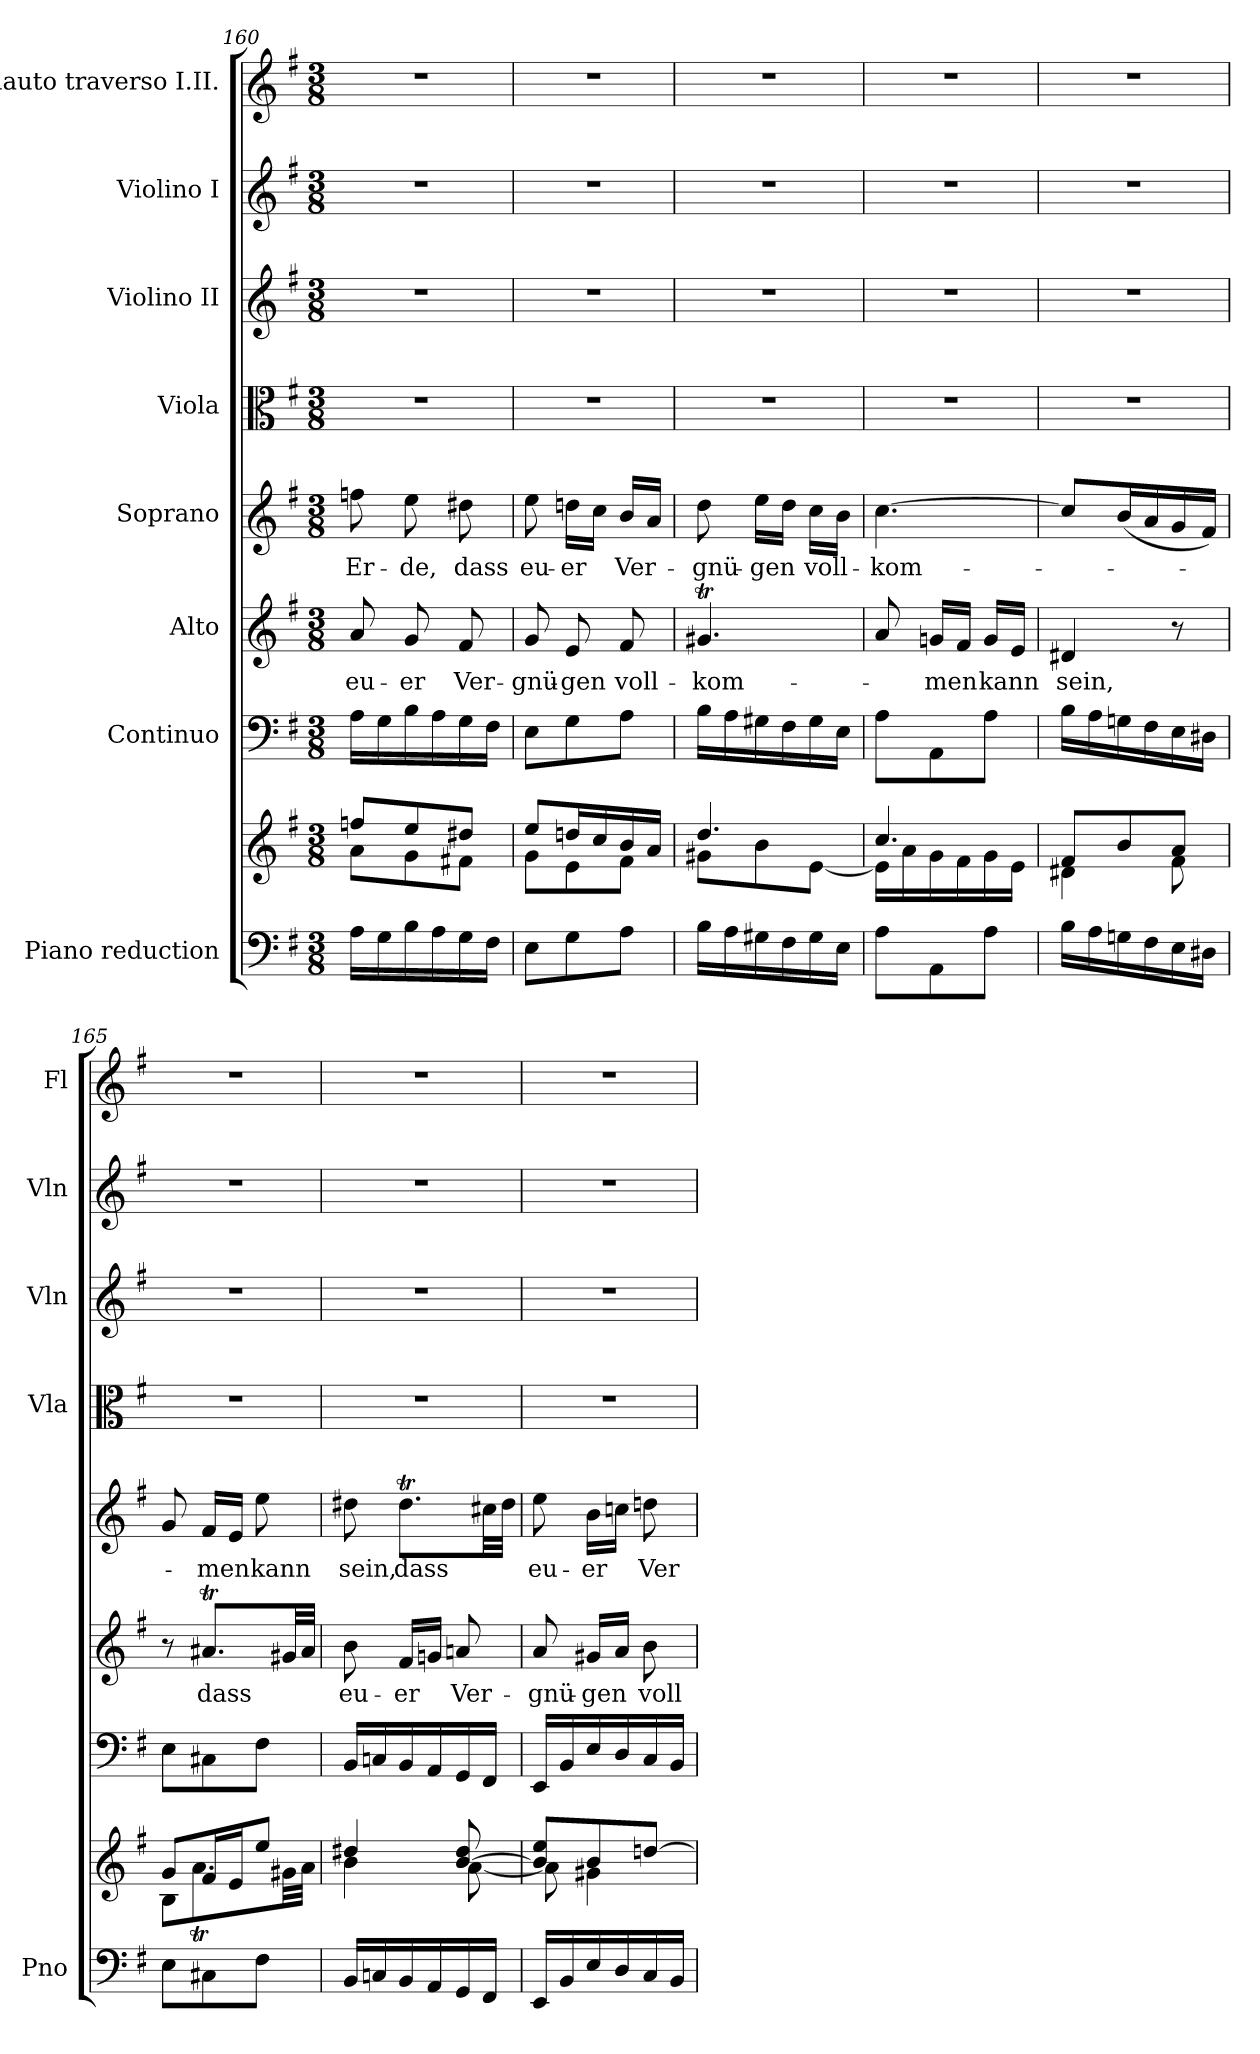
**kern	**kern	**kern	**kern	**text	**kern	**text	**kern	**kern	**kern	**kern
*part8	*part8	*part7	*part6	*part6	*part5	*part5	*part4	*part3	*part2	*part1
*staff9	*staff8	*staff7	*staff6	*staff6	*staff5	*staff5	*staff4	*staff3	*staff2	*staff1
*I"Piano reduction	*	*I"Continuo	*I"Alto	*	*I"Soprano	*	*I"Viola	*I"Violino II	*I"Violino I	*I"Flauto traverso I.II.
*I'Pno	*	*	*	*	*	*	*I'Vla	*I'Vln	*I'Vln	*I'Fl
*clefF4	*clefG2	*clefF4	*clefG2	*	*clefG2	*	*clefC3	*clefG2	*clefG2	*clefG2
*k[f#]	*k[f#]	*k[f#]	*k[f#]	*	*k[f#]	*	*k[f#]	*k[f#]	*k[f#]	*k[f#]
*M3/8	*M3/8	*M3/8	*M3/8	*	*M3/8	*	*M3/8	*M3/8	*M3/8	*M3/8
=160	=160	=160	=160	=160	=160	=160	=160	=160	=160	=160
*	*^	*	*	*	*	*	*	*	*	*
!	!	!	!	!	!LO:LY:b	!	!LO:LY:b	!	!	!	!
16A\LL	8ffn/L	8a\L	16A\LL	8a/	eu-	8ffn\	Er-	4.r	4.r	4.r	4.r
16G\	.	.	16G\	.	.	.	.	.	.	.	.
!	!	!	!	!	!LO:LY:b	!	!LO:LY:b	!	!	!	!
16B\	8ee/	8g\	16B\	8g/	-er	8ee\	-de,	.	.	.	.
16A\	.	.	16A\	.	.	.	.	.	.	.	.
!	!	!	!	!	!LO:LY:b	!	!LO:LY:b	!	!	!	!
16G\	8dd#X/J	8f#X\J	16G\	8f#/	Ver-	8dd#X\	dass	.	.	.	.
16F#\JJ	.	.	16F#\JJ	.	.	.	.	.	.	.	.
=161	=161	=161	=161	=161	=161	=161	=161	=161	=161	=161	=161
!	!	!	!	!	!LO:LY:b	!	!LO:LY:b	!	!	!	!
8E\L	8ee/L	8g\L	8E\L	8g/	-gnü-	8ee\	eu-	4.r	4.r	4.r	4.r
!	!	!	!	!	!LO:LY:b	!	!LO:LY:b	!	!	!	!
8G\	16ddn/L	8e\	8G\	8e/	-gen	16ddn\LL	-er	.	.	.	.
.	16cc/	.	.	.	.	16cc\JJ	.	.	.	.	.
!	!	!	!	!	!LO:LY:b	!	!LO:LY:b	!	!	!	!
8A\J	16b/	8f#\J	8A\J	8f#/	voll-	16b/LL	Ver-	.	.	.	.
.	16a/JJ	.	.	.	.	16a/JJ	.	.	.	.	.
=162	=162	=162	=162	=162	=162	=162	=162	=162	=162	=162	=162
!	!	!	!	!	!LO:LY:b	!	!LO:LY:b	!	!	!	!
16B\LL	4.dd/	8g#X\L	16B\LL	4.g#Xt/	-kom-	8dd\	-gnü-	4.r	4.r	4.r	4.r
16A\	.	.	16A\	.	.	.	.	.	.	.	.
!	!	!	!	!	!	!	!LO:LY:b	!	!	!	!
16G#X\	.	8b\	16G#X\	.	.	16ee\LL	-gen	.	.	.	.
16F#\	.	.	16F#\	.	.	16dd\JJ	.	.	.	.	.
!	!	!	!	!	!	!	!LO:LY:b	!	!	!	!
16G#\	.	[8e\J	16G#\	.	.	16cc\LL	voll-	.	.	.	.
16E\JJ	.	.	16E\JJ	.	.	16b\JJ	.	.	.	.	.
=163	=163	=163	=163	=163	=163	=163	=163	=163	=163	=163	=163
!	!	!	!	!	!	!	!LO:LY:b	!	!	!	!
8A\L	4.cc/	16e\LL]	8A\L	8a/	.	[4.cc\	-kom-	4.r	4.r	4.r	4.r
.	.	16a\	.	.	.	.	.	.	.	.	.
!	!	!	!	!	!LO:LY:b	!	!	!	!	!	!
8AA\	.	16g\	8AA\	16gn/LL	-men	.	.	.	.	.	.
.	.	16f#\	.	16f#/JJ	.	.	.	.	.	.	.
!	!	!	!	!	!LO:LY:b	!	!	!	!	!	!
8A\J	.	16g\	8A\J	16g/LL	kann	.	.	.	.	.	.
.	.	16e\JJ	.	16e/JJ	.	.	.	.	.	.	.
=164	=164	=164	=164	=164	=164	=164	=164	=164	=164	=164	=164
!	!	!	!	!	!LO:LY:b	!	!	!	!	!	!
16B\LL	8f#/L	4d#X\	16B\LL	4d#X/	sein,	8cc/L]	.	4.r	4.r	4.r	4.r
16A\	.	.	16A\	.	.	.	.	.	.	.	.
16Gn\	8b/	.	16Gn\	.	.	(<16b/L	.	.	.	.	.
16F#\	.	.	16F#\	.	.	16a/	.	.	.	.	.
16E\	8a/J	8f#\	16E\	8r	.	16g/	.	.	.	.	.
16D#X\JJ	.	.	16D#X\JJ	.	.	16f#/JJ)	.	.	.	.	.
=165	=165	=165	=165	=165	=165	=165	=165	=165	=165	=165	=165
8E\L	8g/L	8B\L	8E\L	8r	.	8g/	.	4.r	4.r	4.r	4.r
!	!	!	!	!	!LO:LY:b	!	!LO:LY:b	!	!	!	!
8C#X\	16f#/L	8.aT\	8C#X\	8.a#Xt/L	dass	16f#/LL	-men	.	.	.	.
.	16e/J	.	.	.	.	16e/JJ	.	.	.	.	.
!	!	!	!	!	!	!	!LO:LY:b	!	!	!	!
8F#\J	8ee/J	.	8F#\J	.	.	8ee\	kann	.	.	.	.
.	.	32g#X\LL	.	32g#X/LL	.	.	.	.	.	.	.
.	.	32a\JJJ	.	32a#/JJJ	.	.	.	.	.	.	.
=166	=166	=166	=166	=166	=166	=166	=166	=166	=166	=166	=166
!	!	!	!	!	!LO:LY:b	!	!LO:LY:b	!	!	!	!
16BB/LL	4dd#X/	4b\	16BB/LL	8b\	eu-	8dd#X\	sein,	4.r	4.r	4.r	4.r
16Cn/	.	.	16Cn/	.	.	.	.	.	.	.	.
!	!	!	!	!	!LO:LY:b	!	!LO:LY:b	!	!	!	!
16BB/	.	.	16BB/	16f#/LL	-er	8.dd#t\L	dass	.	.	.	.
16AA/	.	.	16AA/	16gn/JJ	.	.	.	.	.	.	.
!	!	!	!	!	!LO:LY:b	!	!	!	!	!	!
16GG/	[8b/ 8dd#/	[8a\	16GG/	8an/	Ver-	.	.	.	.	.	.
16FF#/JJ	.	.	16FF#/JJ	.	.	32cc#X\LL	.	.	.	.	.
.	.	.	.	.	.	32dd#\JJJ	.	.	.	.	.
!!LO:LB:g=z
=167	=167	=167	=167	=167	=167	=167	=167	=167	=167	=167	=167
!	!	!	!	!	!LO:LY:b	!	!LO:LY:b	!	!	!	!
16EE/LL	8b/] 8ee/L	8a\]	16EE/LL	8a/	-gnü-	8ee\	eu-	4.r	4.r	4.r	4.r
16BB/	.	.	16BB/	.	.	.	.	.	.	.	.
!	!	!	!	!	!LO:LY:b	!	!LO:LY:b	!	!	!	!
16E/	8b/	4g#X\	16E/	16g#X/LL	-gen	16b\LL	-er	.	.	.	.
16D/	.	.	16D/	16a/JJ	.	16ccn\JJ	.	.	.	.	.
!	!	!	!	!	!LO:LY:b	!	!LO:LY:b	!	!	!	!
16C/	[8ddn/J	.	16C/	8b\	voll-	8ddn\	Ver-	.	.	.	.
16BB/JJ	.	.	16BB/JJ	.	.	.	.	.	.	.	.
*	*v	*v	*	*	*	*	*	*	*	*	*
=	=	=	=	=	=	=	=	=	=	=
*-	*-	*-	*-	*-	*-	*-	*-	*-	*-	*-
